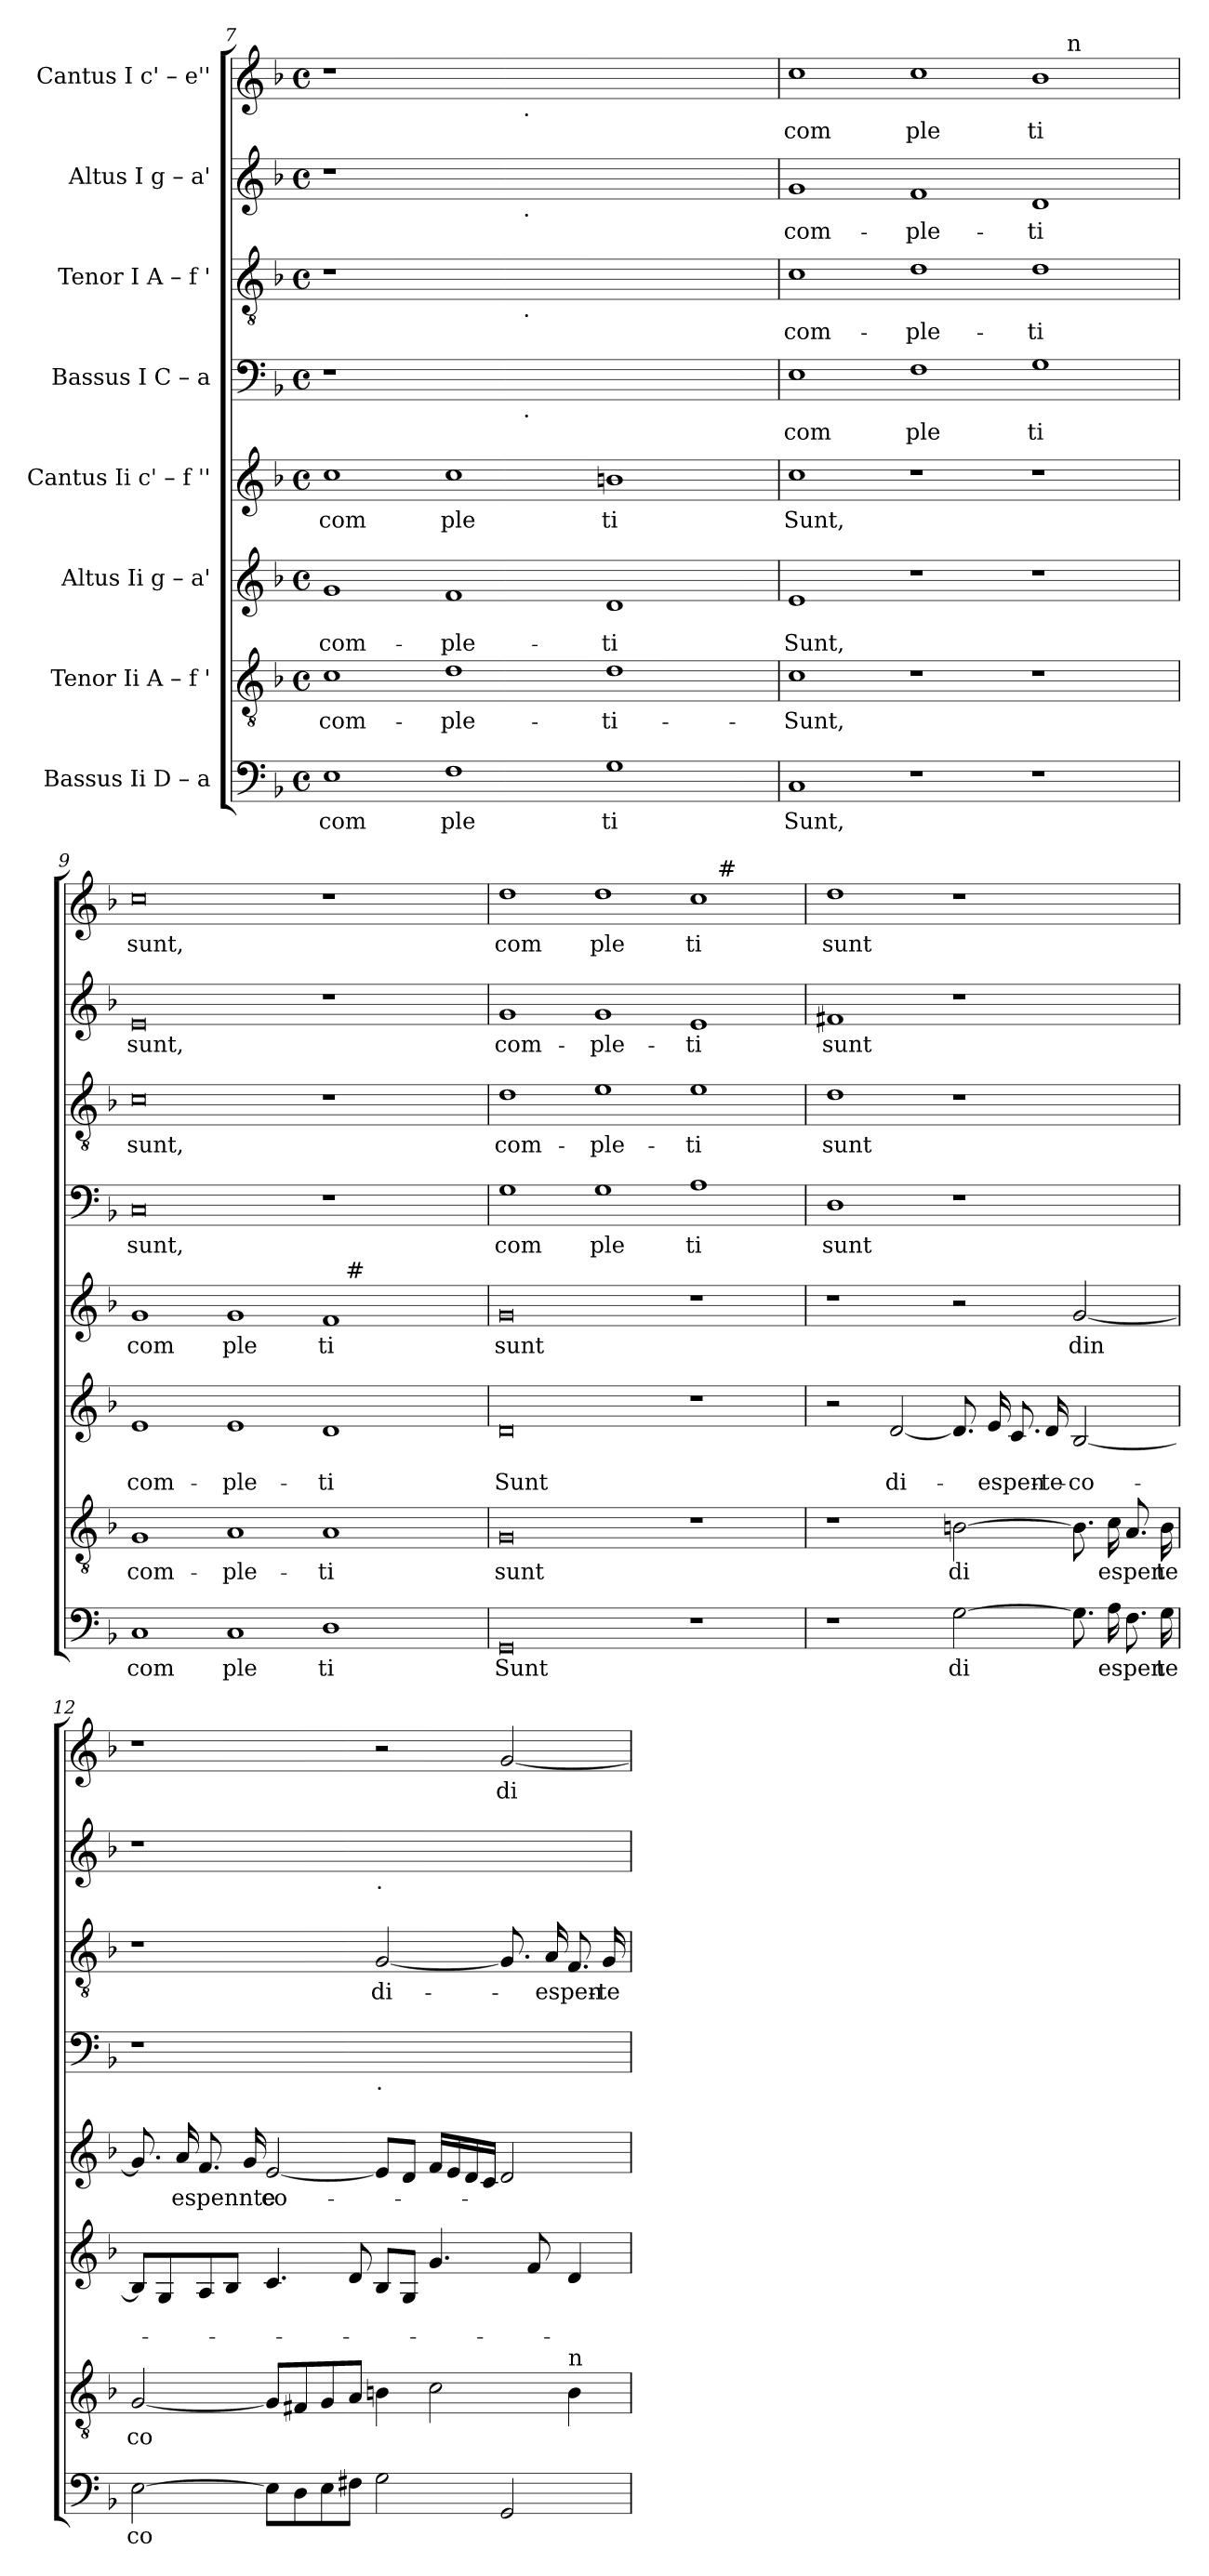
**kern	**text	**kern	**text	**kern	**text	**text	**kern	**text	**kern	**text	**kern	**text	**kern	**text	**kern	**text
*part8	*part8	*part7	*part7	*part6	*part6	*part6	*part5	*part5	*part4	*part4	*part3	*part3	*part2	*part2	*part1	*part1
*staff8	*staff8	*staff7	*staff7	*staff6	*staff6	*staff6	*staff5	*staff5	*staff4	*staff4	*staff3	*staff3	*staff2	*staff2	*staff1	*staff1
*I"Bassus Ii D – a	*	*I"Tenor Ii A – f '	*	*I"Altus Ii g – a'	*	*	*I"Cantus Ii c' – f ''	*	*I"Bassus I C – a	*	*I"Tenor I A – f '	*	*I"Altus I g – a'	*	*I"Cantus I c' – e''	*
*clefF4	*	*clefGv2	*	*clefG2	*	*	*clefG2	*	*clefF4	*	*clefGv2	*	*clefG2	*	*clefG2	*
*k[b-]	*	*k[b-]	*	*k[b-]	*	*	*k[b-]	*	*k[b-]	*	*k[b-]	*	*k[b-]	*	*k[b-]	*
*F:	*	*F:	*	*F:	*	*	*F:	*	*F:	*	*F:	*	*F:	*	*F:	*
*M4/4	*	*M4/4	*	*M4/4	*	*	*M4/4	*	*M4/4	*	*M4/4	*	*M4/4	*	*M4/4	*
*met(c)	*	*met(c)	*	*met(c)	*	*	*met(c)	*	*met(c)	*	*met(c)	*	*met(c)	*	*met(c)	*
=7	=7	=7	=7	=7	=7	=7	=7	=7	=7	=7	=7	=7	=7	=7	=7	=7
!	!LO:LY:b	!	!LO:LY:b	!	!	!LO:LY:b	!	!LO:LY:b	!	!	!	!	!	!	!	!
1E	com	1c	com-	1g	.	com-	1cc	com	1r	.	1r	.	1r	.	1r	.
!	!LO:LY:b	!	!LO:LY:b	!	!	!LO:LY:b	!	!LO:LY:b	!	!	!	!	!	!	!	!
1F	ple	1d	-ple-	1f	.	-ple-	1cc	ple	4...ryy	.	4...ryy	.	4...ryy	.	4...ryy	.
!	!	!	!	!	!	!	!	!	!	!	!	!	!	!	!LO:TX:b:t=.	!
!	!	!	!	!	!	!	!	!	!	!	!	!	!LO:TX:b:t=.	!	!	!
!	!	!	!	!	!	!	!	!	!	!	!LO:TX:b:t=.	!	!	!	!	!
!	!	!	!	!	!	!	!	!	!LO:TX:b:t=.	!	!	!	!	!	!	!
.	.	.	.	.	.	.	.	.	1ryy	.	1ryy	.	1ryy	.	1ryy	.
!	!LO:LY:b	!	!LO:LY:b	!	!	!LO:LY:b	!	!LO:LY:b	!	!	!	!	!	!	!	!
1G	ti	1d	-ti-	1d	.	-ti	1bn	ti	.	.	.	.	.	.	.	.
.	.	.	.	.	.	.	.	.	2ryy	.	2ryy	.	2ryy	.	2ryy	.
.	.	.	.	.	.	.	.	.	32ryy	.	32ryy	.	32ryy	.	32ryy	.
=8	=8	=8	=8	=8	=8	=8	=8	=8	=8	=8	=8	=8	=8	=8	=8	=8
!	!LO:LY:b	!	!LO:LY:b	!	!	!LO:LY:b	!	!LO:LY:b	!	!LO:LY:b	!	!LO:LY:b	!	!LO:LY:b	!	!LO:LY:b
*	*	*	*	*	*	*	*	*	*	*	*	*	*	*	*^	*
1C	Sunt,	1c	-Sunt,	1e	.	Sunt,	1cc	Sunt,	1E	com	1c	com-	1g	com-	1cc	1ryy	com
!	!	!	!	!	!	!	!	!	!	!LO:LY:b	!	!LO:LY:b	!	!LO:LY:b	!	!	!LO:LY:b
1r	.	1r	.	1r	.	.	1r	.	1F	ple	1d	-ple-	1f	-ple-	1cc	1ryy	ple
!	!	!	!	!	!	!	!	!	!	!LO:LY:b	!	!LO:LY:b	!	!LO:LY:b	!	!	!LO:LY:b
1r	.	1r	.	1r	.	.	1r	.	1G	ti	1d	-ti	1d	-ti	1b-	8ryy	ti
!	!	!	!	!	!	!	!	!	!	!	!	!	!	!	!	!LO:TX:a:t=n	!
.	.	.	.	.	.	.	.	.	.	.	.	.	.	.	.	2..ryy	.
=9	=9	=9	=9	=9	=9	=9	=9	=9	=9	=9	=9	=9	=9	=9	=9	=9	=9
!	!LO:LY:b	!	!LO:LY:b	!	!	!LO:LY:b	!	!LO:LY:b	!	!LO:LY:b	!	!LO:LY:b	!	!LO:LY:b	!	!	!LO:LY:b
*	*	*	*	*	*	*	*^	*	*	*	*	*	*	*	*v	*v	*
1C	com	1G	com-	1e	.	com-	1g	1ryy	com	0C	sunt,	0c	sunt,	0e	sunt,	0cc	sunt,
!	!LO:LY:b	!	!LO:LY:b	!	!	!LO:LY:b	!	!	!LO:LY:b	!	!	!	!	!	!	!	!
1C	ple	1A	-ple-	1e	.	-ple-	1g	1ryy	ple	.	.	.	.	.	.	.	.
!	!LO:LY:b	!	!LO:LY:b	!	!	!LO:LY:b	!	!	!LO:LY:b	!	!	!	!	!	!	!	!
1D	ti	1A	-ti	1d	.	-ti	1f	16.ryy	ti	1r	.	1r	.	1r	.	1r	.
!	!	!	!	!	!	!	!	!LO:TX:a:t=#	!	!	!	!	!	!	!	!	!
.	.	.	.	.	.	.	.	2ryy	.	.	.	.	.	.	.	.	.
.	.	.	.	.	.	.	.	4ryy	.	.	.	.	.	.	.	.	.
.	.	.	.	.	.	.	.	8ryy	.	.	.	.	.	.	.	.	.
.	.	.	.	.	.	.	.	32ryy	.	.	.	.	.	.	.	.	.
=10	=10	=10	=10	=10	=10	=10	=10	=10	=10	=10	=10	=10	=10	=10	=10	=10	=10
!	!LO:LY:b	!	!LO:LY:b	!	!	!LO:LY:b	!	!	!LO:LY:b	!	!LO:LY:b	!	!LO:LY:b	!	!LO:LY:b	!	!LO:LY:b
*	*	*	*	*	*	*	*v	*v	*	*	*	*	*	*	*	*^	*
0GG	Sunt	0G	sunt	0d	.	Sunt	0g	sunt	1G	com	1d	com-	1g	com-	1dd	1ryy	com
!	!	!	!	!	!	!	!	!	!	!LO:LY:b	!	!LO:LY:b	!	!LO:LY:b	!	!	!LO:LY:b
.	.	.	.	.	.	.	.	.	1G	ple	1e	-ple-	1g	-ple-	1dd	1ryy	ple
!	!	!	!	!	!	!	!	!	!	!LO:LY:b	!	!LO:LY:b	!	!LO:LY:b	!	!	!LO:LY:b
1r	.	1r	.	1r	.	.	1r	.	1A	ti	1e	-ti	1e	-ti	1cc	8ryy	ti
!	!	!	!	!	!	!	!	!	!	!	!	!	!	!	!	!LO:TX:a:t=#	!
.	.	.	.	.	.	.	.	.	.	.	.	.	.	.	.	2..ryy	.
!!LO:PB:g=z
=11	=11	=11	=11	=11	=11	=11	=11	=11	=11	=11	=11	=11	=11	=11	=11	=11	=11
!	!	!	!	!	!	!	!	!	!	!LO:LY:b	!	!LO:LY:b	!	!LO:LY:b	!	!	!LO:LY:b
*	*	*	*	*	*	*	*	*	*	*	*	*	*	*	*v	*v	*
1r	.	1r	.	2r	.	.	1r	.	1D	sunt	1d	sunt	1f#X	sunt	1dd	sunt
!	!	!	!	!	!	!LO:LY:b	!	!	!	!	!	!	!	!	!	!
.	.	.	.	[<2d/	.	di-	.	.	.	.	.	.	.	.	.	.
!	!LO:LY:b	!	!LO:LY:b	!	!	!	!	!	!	!	!	!	!	!	!	!
[>2G\	di	[>2Bn\	di	8.d/]	.	.	2r	.	1r	.	1r	.	1r	.	1r	.
!	!	!	!	!	!	!LO:LY:b	!	!	!	!	!	!	!	!	!	!
.	.	.	.	16e/	.	-espen-	.	.	.	.	.	.	.	.	.	.
.	.	.	.	8.c/	.	.	.	.	.	.	.	.	.	.	.	.
!	!	!	!	!	!	!LO:LY:b	!	!	!	!	!	!	!	!	!	!
.	.	.	.	16d/	.	-te-	.	.	.	.	.	.	.	.	.	.
!	!	!	!	!	!	!LO:LY:b	!	!LO:LY:b	!	!	!	!	!	!	!	!
8.G\]	.	8.B\]	.	[<2B-/	.	-co-	[<2g/	din	.	.	.	.	.	.	.	.
!	!LO:LY:b	!	!LO:LY:b	!	!	!	!	!	!	!	!	!	!	!	!	!
16A\	espen	16c\	espen	.	.	.	.	.	.	.	.	.	.	.	.	.
8.F\	.	8.A/	.	.	.	.	.	.	.	.	.	.	.	.	.	.
!	!LO:LY:b	!	!LO:LY:b	!	!	!	!	!	!	!	!	!	!	!	!	!
16G\	te	16B\	te	.	.	.	.	.	.	.	.	.	.	.	.	.
=12	=12	=12	=12	=12	=12	=12	=12	=12	=12	=12	=12	=12	=12	=12	=12	=12
!	!LO:LY:b	!	!LO:LY:b	!	!	!	!	!	!	!	!	!	!	!	!	!
[>2E\	co	[<2G/	co	8B-/L]	.	.	8.g/]	.	1r	.	1r	.	1r	.	1r	.
.	.	.	.	8G/	.	.	.	.	.	.	.	.	.	.	.	.
!	!	!	!	!	!	!	!	!LO:LY:b	!	!	!	!	!	!	!	!
.	.	.	.	.	.	.	16a/	espennte	.	.	.	.	.	.	.	.
.	.	.	.	8A/	.	.	8.f/	.	.	.	.	.	.	.	.	.
.	.	.	.	8B-/J	.	.	.	.	.	.	.	.	.	.	.	.
.	.	.	.	.	.	.	16g/	.	.	.	.	.	.	.	.	.
!	!	!	!	!	!	!	!	!LO:LY:b	!	!	!	!	!	!	!	!
8E\L]	.	8G/L]	.	4.c/	.	.	[<2e/	co-	.	.	.	.	.	.	.	.
8D\	.	8F#X/	.	.	.	.	.	.	.	.	.	.	.	.	.	.
8E\	.	8G/	.	.	.	.	.	.	.	.	.	.	.	.	.	.
8F#X\J	.	8A/J	.	8d/	.	.	.	.	.	.	.	.	.	.	.	.
!	!	!	!	!	!	!	!	!	!	!	!	!	!LO:TX:b:t=.	!	!	!
!	!	!	!	!	!	!	!	!	!LO:TX:b:t=.	!	!	!	!	!	!	!
!	!	!	!	!	!	!	!	!	!	!	!	!LO:LY:b	!	!	!	!
2G\	.	4Bn\	.	8B-/L	.	.	8e/L]	.	1ryy	.	[<2G/	di-	1ryy	.	2r	.
.	.	.	.	8G/J	.	.	8d/J	.	.	.	.	.	.	.	.	.
.	.	2c\	.	4.g/	.	.	16f/LL	.	.	.	.	.	.	.	.	.
.	.	.	.	.	.	.	16e/	.	.	.	.	.	.	.	.	.
.	.	.	.	.	.	.	16d/	.	.	.	.	.	.	.	.	.
.	.	.	.	.	.	.	16c/JJ	.	.	.	.	.	.	.	.	.
!	!	!	!	!	!	!	!	!	!	!	!	!	!	!	!	!LO:LY:b
2GG/	.	.	.	.	.	.	2d/	.	.	.	8.G/]	.	.	.	[<2g/	di
.	.	.	.	8f/	.	.	.	.	.	.	.	.	.	.	.	.
!	!	!	!	!	!	!	!	!	!	!	!	!LO:LY:b	!	!	!	!
.	.	.	.	.	.	.	.	.	.	.	16A/	-espen-	.	.	.	.
!	!	!LO:TX:a:t=n	!	!	!	!	!	!	!	!	!	!	!	!	!	!
.	.	4B\	.	4d/	.	.	.	.	.	.	8.F/	.	.	.	.	.
!	!	!	!	!	!	!	!	!	!	!	!	!LO:LY:b	!	!	!	!
.	.	.	.	.	.	.	.	.	.	.	16G/	-te-	.	.	.	.
=	=	=	=	=	=	=	=	=	=	=	=	=	=	=	=	=
*-	*-	*-	*-	*-	*-	*-	*-	*-	*-	*-	*-	*-	*-	*-	*-	*-
